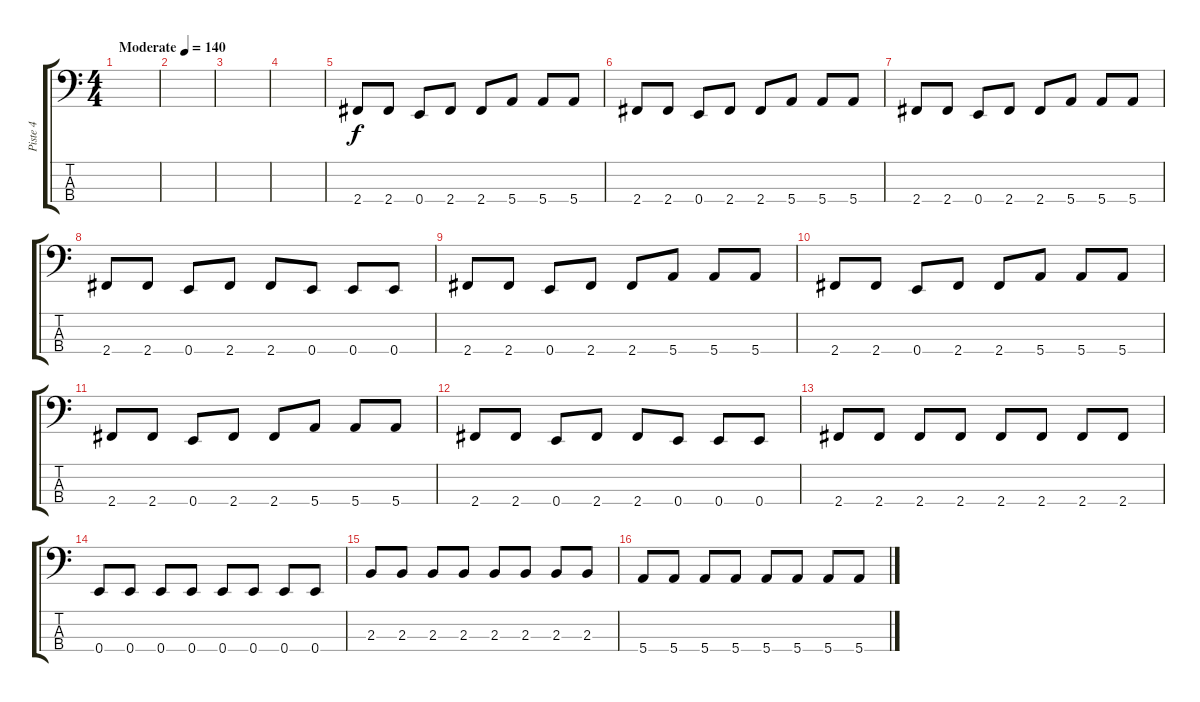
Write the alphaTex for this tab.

\track ("Piste 4" "Piste 4") {instrument electricbassfinger}
\staff {score tabs}
\tuning (G2 D2 A1 E1) {hide}
\ts (4 4)
\tempo (140 "Moderate")
\clef f4
\ks c
|
|
|
|
2.4.8 2.4.8 0.4.8 2.4.8 2.4.8 5.4.8 5.4.8 5.4.8 |
2.4.8 2.4.8 0.4.8 2.4.8 2.4.8 5.4.8 5.4.8 5.4.8 |
2.4.8 2.4.8 0.4.8 2.4.8 2.4.8 5.4.8 5.4.8 5.4.8 |
2.4.8 2.4.8 0.4.8 2.4.8 2.4.8 0.4.8 0.4.8 0.4.8 |
2.4.8 2.4.8 0.4.8 2.4.8 2.4.8 5.4.8 5.4.8 5.4.8 |
2.4.8 2.4.8 0.4.8 2.4.8 2.4.8 5.4.8 5.4.8 5.4.8 |
2.4.8 2.4.8 0.4.8 2.4.8 2.4.8 5.4.8 5.4.8 5.4.8 |
2.4.8 2.4.8 0.4.8 2.4.8 2.4.8 0.4.8 0.4.8 0.4.8 |
2.4.8 2.4.8 2.4.8 2.4.8 2.4.8 2.4.8 2.4.8 2.4.8 |
0.4.8 0.4.8 0.4.8 0.4.8 0.4.8 0.4.8 0.4.8 0.4.8 |
2.3.8 2.3.8 2.3.8 2.3.8 2.3.8 2.3.8 2.3.8 2.3.8 |
5.4.8 5.4.8 5.4.8 5.4.8 5.4.8 5.4.8 5.4.8 5.4.8
